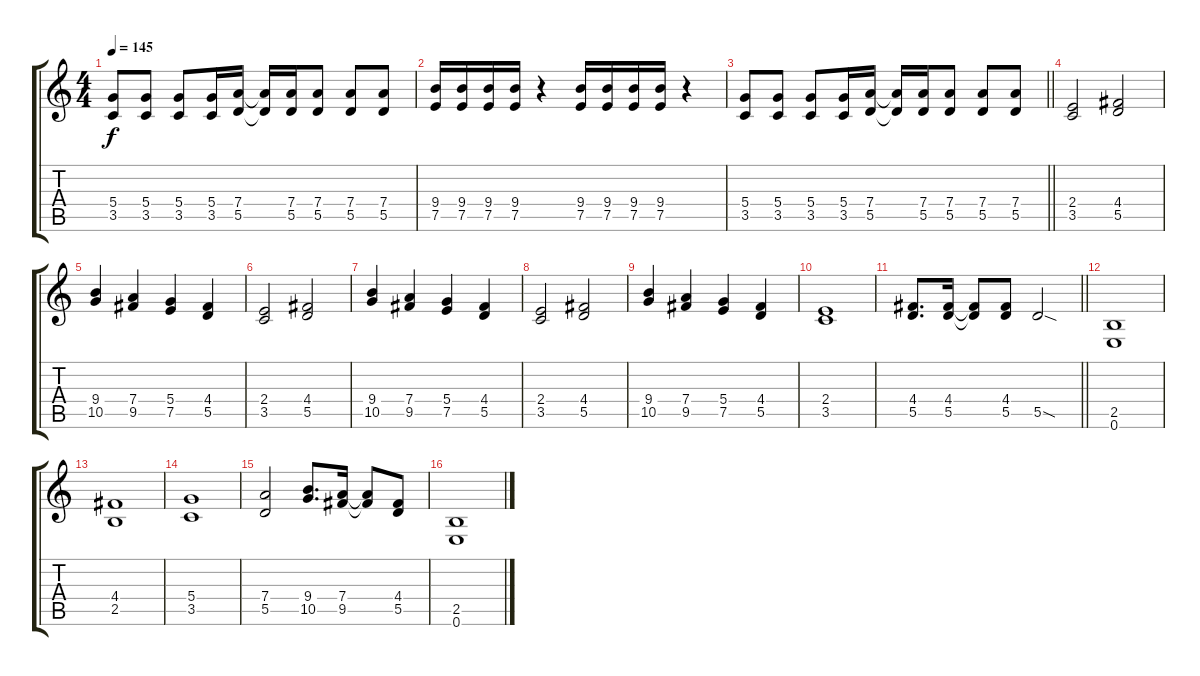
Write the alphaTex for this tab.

\track "" {instrument distortionguitar}
\staff {score tabs}
\tuning (E4 B3 G3 D3 A2 E2) {hide}
\ts (4 4)
\tempo 145
\clef g2
\ks c
(5.4 3.5).8{dy f} (5.4 3.5).8 (5.4 3.5).8 (5.4 3.5).16 (7.4 5.5).16 (7.4{t} 5.5{t}).16 (7.4 5.5).16 (7.4 5.5).8 (7.4 5.5).8 (7.4 5.5).8 |
(9.4 7.5).16 (9.4 7.5).16 (9.4 7.5).16 (9.4 7.5).16 r.4 (9.4 7.5).16 (9.4 7.5).16 (9.4 7.5).16 (9.4 7.5).16 r.4 |
\barLineRight lightlight
(5.4 3.5).8 (5.4 3.5).8 (5.4 3.5).8 (5.4 3.5).16 (7.4 5.5).16 (7.4{t} 5.5{t}).16 (7.4 5.5).16 (7.4 5.5).8 (7.4 5.5).8 (7.4 5.5).8 |
(2.4 3.5).2 (4.4 5.5).2 |
(9.4 10.5).4 (7.4 9.5).4 (5.4 7.5).4 (4.4 5.5).4 |
(2.4 3.5).2 (4.4 5.5).2 |
(9.4 10.5).4 (7.4 9.5).4 (5.4 7.5).4 (4.4 5.5).4 |
(2.4 3.5).2 (4.4 5.5).2 |
(9.4 10.5).4 (7.4 9.5).4 (5.4 7.5).4 (4.4 5.5).4 |
(2.4 3.5).1 |
\barLineRight lightlight
(4.4 5.5).8{d} (4.4 5.5).16 (4.4{t} 5.5{t}).8 (4.4 5.5).8 5.5{sod}.2 |
(2.5 0.6).1 |
(4.4 2.5).1 |
(5.4 3.5).1 |
(7.4 5.5).2 (9.4 10.5).8{d} (7.4 9.5).16 (7.4{t} 9.5{t}).8 (4.4 5.5).8 |
(2.5 0.6).1
